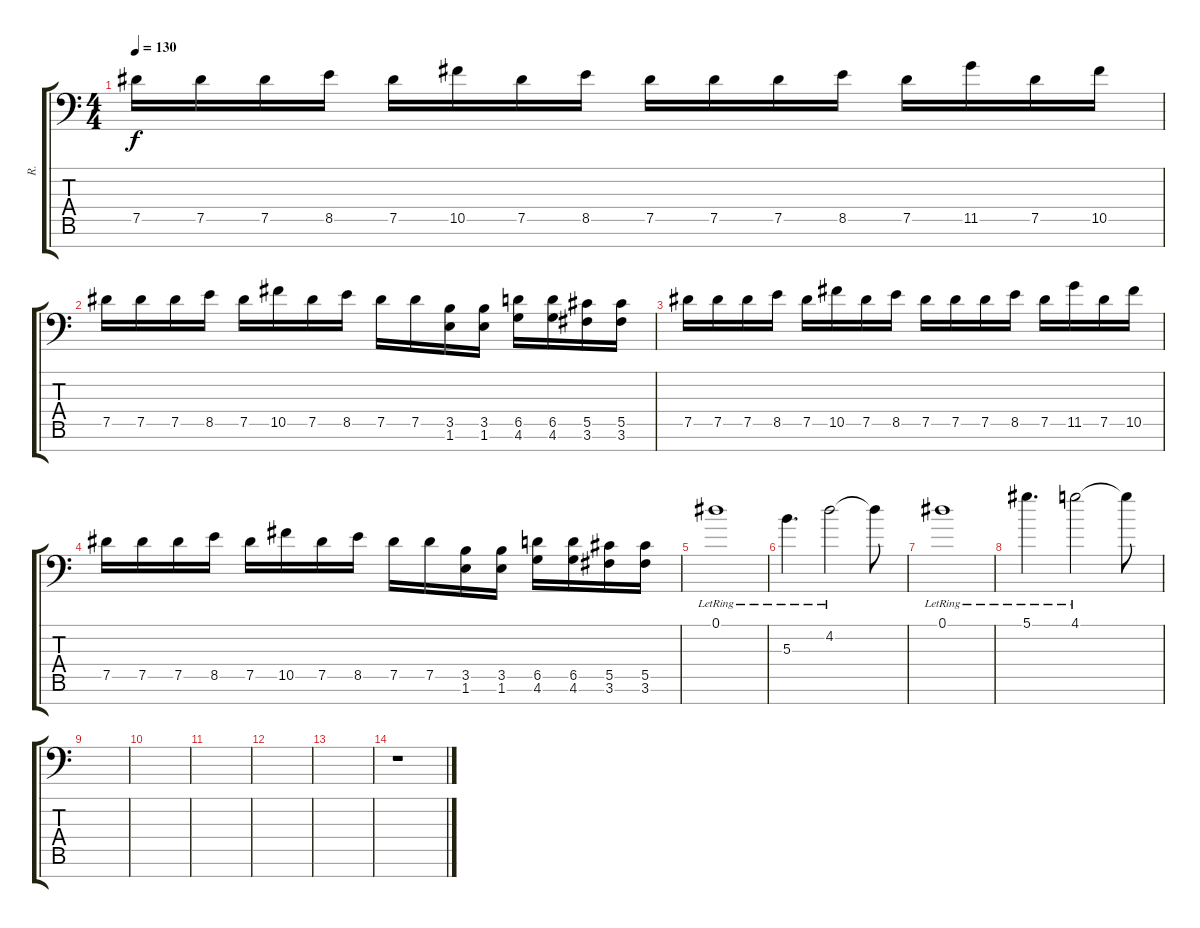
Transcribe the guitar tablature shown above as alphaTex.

\track ("R." "R.") {instrument distortionguitar}
\staff {score tabs}
\tuning (Eb4 Bb3 Gb3 Db3 Ab2 Eb2 Bb1) {hide}
\ts (4 4)
\tempo 130
\clef f4
\ks c
7.5.16{dy f} 7.5.16 7.5.16 8.5.16 7.5.16 10.5.16 7.5.16 8.5.16 7.5.16 7.5.16 7.5.16 8.5.16 7.5.16 11.5.16 7.5.16 10.5.16 |
7.5.16 7.5.16 7.5.16 8.5.16 7.5.16 10.5.16 7.5.16 8.5.16 7.5.16 7.5.16 (3.5 1.6).16 (3.5 1.6).16 (6.5 4.6).16 (6.5 4.6).16 (5.5 3.6).16 (5.5 3.6).16 |
7.5.16 7.5.16 7.5.16 8.5.16 7.5.16 10.5.16 7.5.16 8.5.16 7.5.16 7.5.16 7.5.16 8.5.16 7.5.16 11.5.16 7.5.16 10.5.16 |
7.5.16 7.5.16 7.5.16 8.5.16 7.5.16 10.5.16 7.5.16 8.5.16 7.5.16 7.5.16 (3.5 1.6).16 (3.5 1.6).16 (6.5 4.6).16 (6.5 4.6).16 (5.5 3.6).16 (5.5 3.6).16 |
0.1{lr}.1 |
5.3{lr}.4{d} 4.2{lr}.2 4.2{t}.8 |
0.1{lr}.1 |
5.1{lr}.4{d} 4.1{lr}.2 4.1{t}.8 |
|
|
|
|
|
r.1
